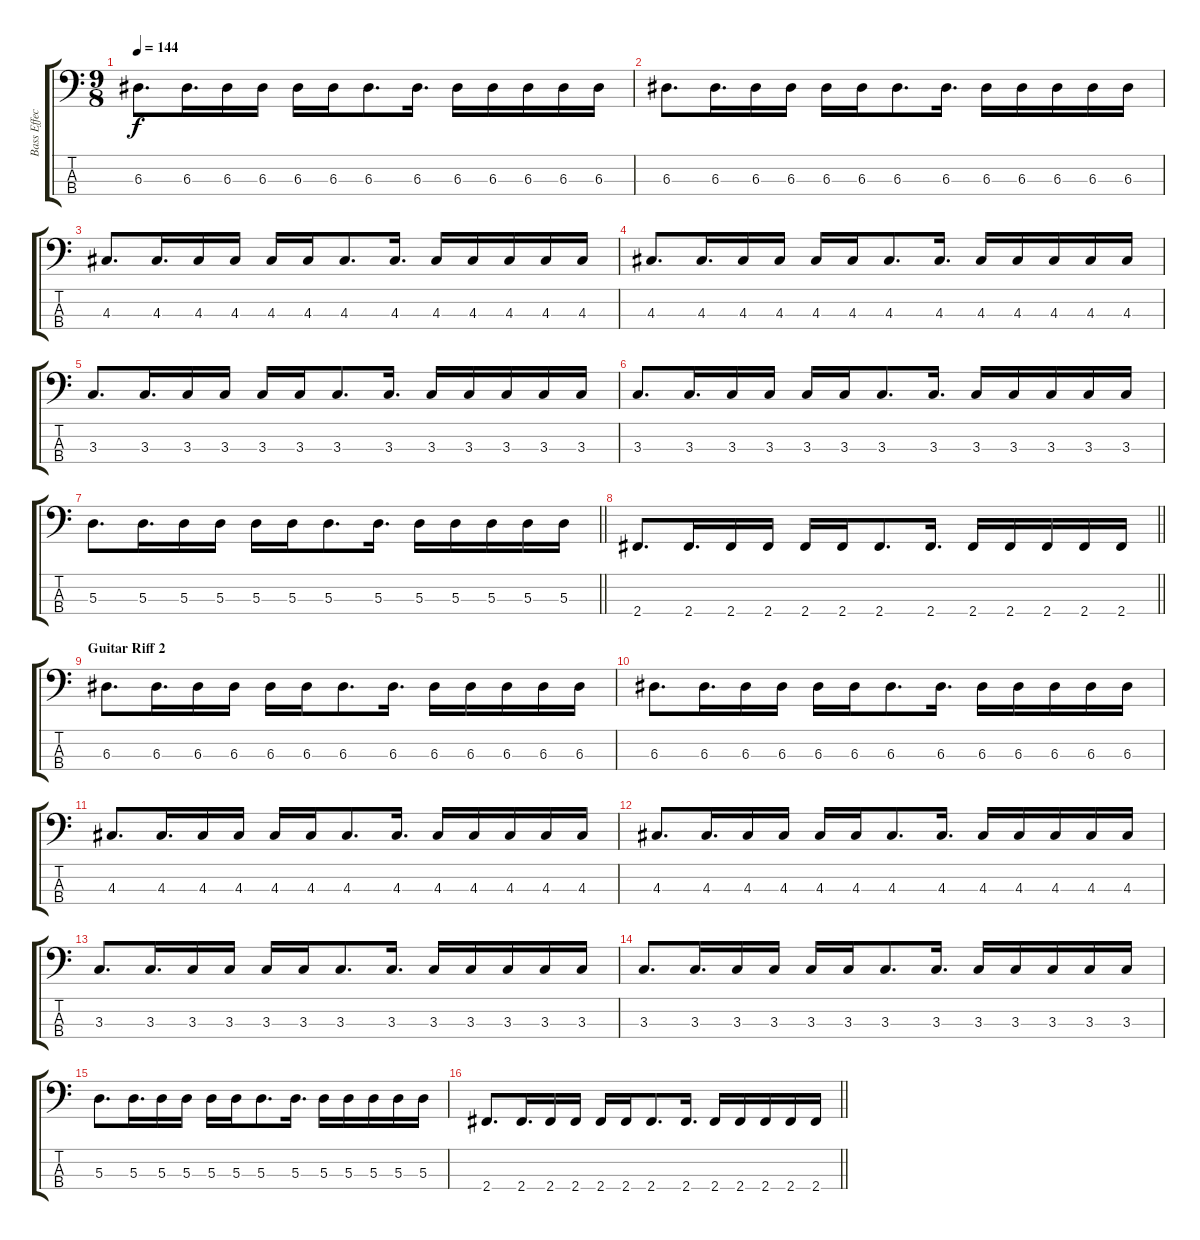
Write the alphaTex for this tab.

\track ("Bass Effect (RSE)" "Bass Effec") {instrument overdrivenguitar}
\staff {score tabs}
\tuning (G2 D2 A1 E1) {hide}
\ts (9 8)
\tempo 144
\clef f4
\ks c
6.3.8{d dy f} 6.3.16{d} 6.3.16 6.3.16 6.3.16 6.3.16 6.3.8{d} 6.3.16{d} 6.3.16 6.3.16 6.3.16 6.3.16 6.3.16 |
6.3.8{d} 6.3.16{d} 6.3.16 6.3.16 6.3.16 6.3.16 6.3.8{d} 6.3.16{d} 6.3.16 6.3.16 6.3.16 6.3.16 6.3.16 |
4.3.8{d} 4.3.16{d} 4.3.16 4.3.16 4.3.16 4.3.16 4.3.8{d} 4.3.16{d} 4.3.16 4.3.16 4.3.16 4.3.16 4.3.16 |
4.3.8{d} 4.3.16{d} 4.3.16 4.3.16 4.3.16 4.3.16 4.3.8{d} 4.3.16{d} 4.3.16 4.3.16 4.3.16 4.3.16 4.3.16 |
3.3.8{d} 3.3.16{d} 3.3.16 3.3.16 3.3.16 3.3.16 3.3.8{d} 3.3.16{d} 3.3.16 3.3.16 3.3.16 3.3.16 3.3.16 |
3.3.8{d} 3.3.16{d} 3.3.16 3.3.16 3.3.16 3.3.16 3.3.8{d} 3.3.16{d} 3.3.16 3.3.16 3.3.16 3.3.16 3.3.16 |
\barLineRight lightlight
5.3.8{d} 5.3.16{d} 5.3.16 5.3.16 5.3.16 5.3.16 5.3.8{d} 5.3.16{d} 5.3.16 5.3.16 5.3.16 5.3.16 5.3.16 |
\barLineRight lightlight
2.4.8{d} 2.4.16{d} 2.4.16 2.4.16 2.4.16 2.4.16 2.4.8{d} 2.4.16{d} 2.4.16 2.4.16 2.4.16 2.4.16 2.4.16 |
\section ("" "Guitar Riff 2")
6.3.8{d} 6.3.16{d} 6.3.16 6.3.16 6.3.16 6.3.16 6.3.8{d} 6.3.16{d} 6.3.16 6.3.16 6.3.16 6.3.16 6.3.16 |
6.3.8{d} 6.3.16{d} 6.3.16 6.3.16 6.3.16 6.3.16 6.3.8{d} 6.3.16{d} 6.3.16 6.3.16 6.3.16 6.3.16 6.3.16 |
4.3.8{d} 4.3.16{d} 4.3.16 4.3.16 4.3.16 4.3.16 4.3.8{d} 4.3.16{d} 4.3.16 4.3.16 4.3.16 4.3.16 4.3.16 |
4.3.8{d} 4.3.16{d} 4.3.16 4.3.16 4.3.16 4.3.16 4.3.8{d} 4.3.16{d} 4.3.16 4.3.16 4.3.16 4.3.16 4.3.16 |
3.3.8{d} 3.3.16{d} 3.3.16 3.3.16 3.3.16 3.3.16 3.3.8{d} 3.3.16{d} 3.3.16 3.3.16 3.3.16 3.3.16 3.3.16 |
3.3.8{d} 3.3.16{d} 3.3.16 3.3.16 3.3.16 3.3.16 3.3.8{d} 3.3.16{d} 3.3.16 3.3.16 3.3.16 3.3.16 3.3.16 |
5.3.8{d} 5.3.16{d} 5.3.16 5.3.16 5.3.16 5.3.16 5.3.8{d} 5.3.16{d} 5.3.16 5.3.16 5.3.16 5.3.16 5.3.16 |
\barLineRight lightlight
2.4.8{d} 2.4.16{d} 2.4.16 2.4.16 2.4.16 2.4.16 2.4.8{d} 2.4.16{d} 2.4.16 2.4.16 2.4.16 2.4.16 2.4.16
